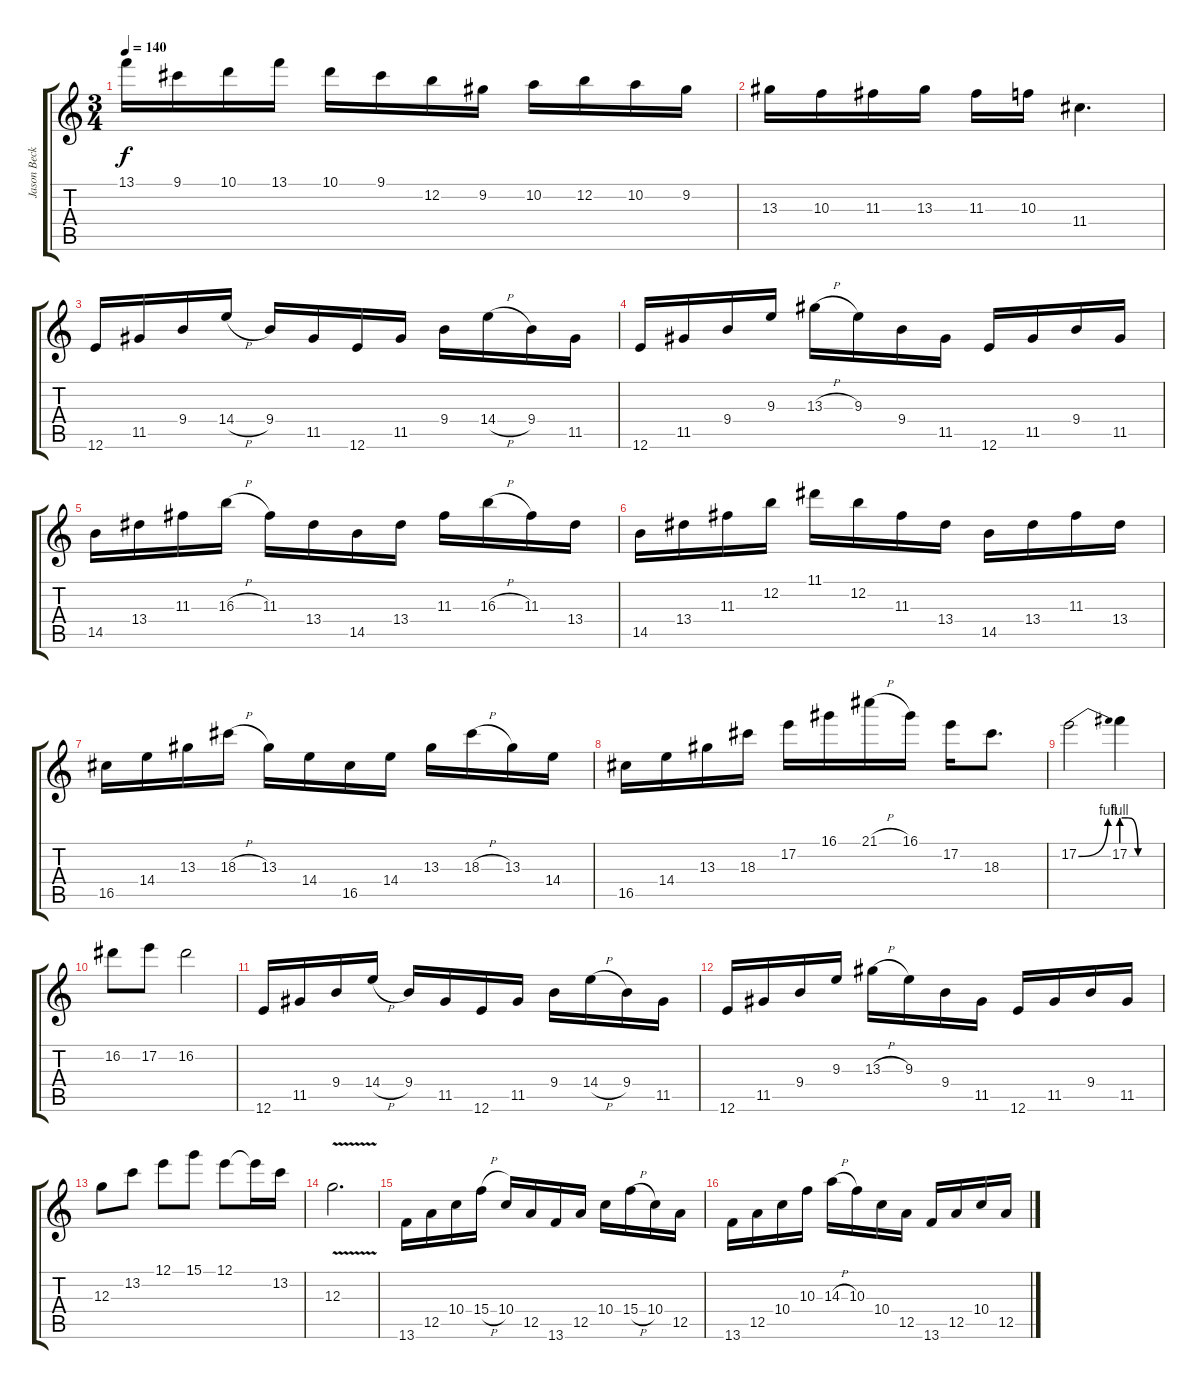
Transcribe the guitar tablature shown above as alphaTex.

\track ("Jason Becker" "Jason Beck") {solo instrument distortionguitar}
\staff {score tabs}
\tuning (E4 B3 G3 D3 A2 E2) {hide}
\ts (3 4)
\tempo 140
\clef g2
\ks c
13.1.16{dy f} 9.1.16 10.1.16 13.1.16 10.1.16 9.1.16 12.2.16 9.2.16 10.2.16 12.2.16 10.2.16 9.2.16 |
13.3.16 10.3.16 11.3.16 13.3.16 11.3.16 10.3.16 11.4.4{d} |
12.6.16 11.5.16 9.4.16 14.4{h}.16 9.4.16 11.5.16 12.6.16 11.5.16 9.4.16 14.4{h}.16 9.4.16 11.5.16 |
12.6.16 11.5.16 9.4.16 9.3.16 13.3{h}.16 9.3.16 9.4.16 11.5.16 12.6.16 11.5.16 9.4.16 11.5.16 |
14.5.16 13.4.16 11.3.16 16.3{h}.16 11.3.16 13.4.16 14.5.16 13.4.16 11.3.16 16.3{h}.16 11.3.16 13.4.16 |
14.5.16 13.4.16 11.3.16 12.2.16 11.1.16 12.2.16 11.3.16 13.4.16 14.5.16 13.4.16 11.3.16 13.4.16 |
16.5.16 14.4.16 13.3.16 18.3{h}.16 13.3.16 14.4.16 16.5.16 14.4.16 13.3.16 18.3{h}.16 13.3.16 14.4.16 |
16.5.16 14.4.16 13.3.16 18.3.16 17.2.16 16.1.16 21.1{h}.16 16.1.16 17.2.16 18.3.8{d} |
17.2{be (bend 0 0 60 4)}.2 17.2{be (custom 0 4 10 4 26 0 40 0 60 0)}.4 |
16.2.8 17.2.8 16.2.2 |
12.6.16 11.5.16 9.4.16 14.4{h}.16 9.4.16 11.5.16 12.6.16 11.5.16 9.4.16 14.4{h}.16 9.4.16 11.5.16 |
12.6.16 11.5.16 9.4.16 9.3.16 13.3{h}.16 9.3.16 9.4.16 11.5.16 12.6.16 11.5.16 9.4.16 11.5.16 |
12.3.8 13.2.8 12.1.8 15.1.8 12.1.8 12.1{t}.16 13.2.16 |
12.3{v}.2{d} |
13.6.16 12.5.16 10.4.16 15.4{h}.16 10.4.16 12.5.16 13.6.16 12.5.16 10.4.16 15.4{h}.16 10.4.16 12.5.16 |
13.6.16 12.5.16 10.4.16 10.3.16 14.3{h}.16 10.3.16 10.4.16 12.5.16 13.6.16 12.5.16 10.4.16 12.5.16
